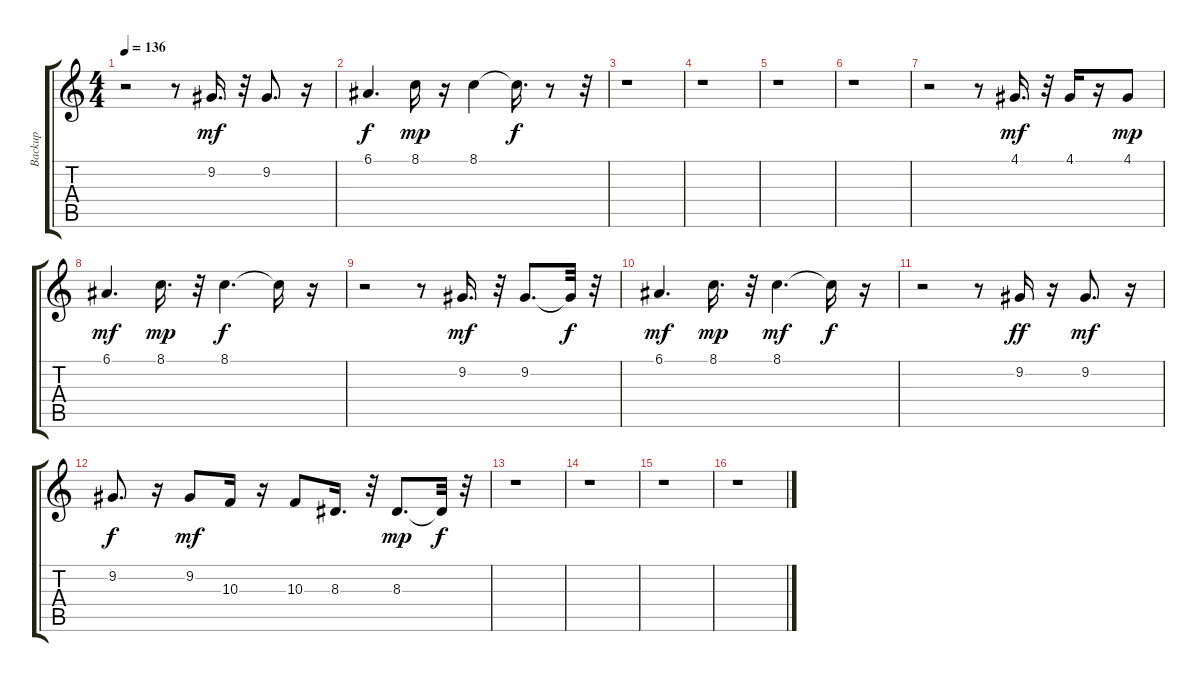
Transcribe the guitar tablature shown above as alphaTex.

\track ("Backup" "Backup") {instrument choiraahs}
\staff {score tabs}
\tuning (E4 B3 G3 D3 A2 E2) {hide}
\ts (4 4)
\tempo 136
\clef g2
\ks c
r.2{dy mf} r.8 9.2.16{d} r.32 9.2.8{d} r.16 |
6.1.4{d dy f} 8.1.16{dy mp} r.16 8.1.4 8.1{t}.16{d dy f} r.8 r.32 |
r.1 |
r.1 |
r.1 |
r.1 |
r.2 r.8 4.1.16{d dy mf} r.32 4.1.16 r.16 4.1.8{dy mp} |
6.1.4{d dy mf} 8.1.16{d dy mp} r.32 8.1.4{d dy f} 8.1{t}.16 r.16 |
r.2 r.8 9.2.16{d dy mf} r.32 9.2.8{d} 9.2{t}.32{dy f} r.32 |
6.1.4{d dy mf} 8.1.16{d dy mp} r.32 8.1.4{d dy mf} 8.1{t}.16{dy f} r.16 |
r.2 r.8 9.2.16{dy ff} r.16 9.2.8{d dy mf} r.16 |
9.2.8{d dy f} r.16 9.2.8{dy mf} 10.3.16 r.16 10.3.8 8.3.16{d} r.32 8.3.8{d dy mp} 8.3{t}.32{dy f} r.32 |
r.1 |
r.1 |
r.1 |
r.1
